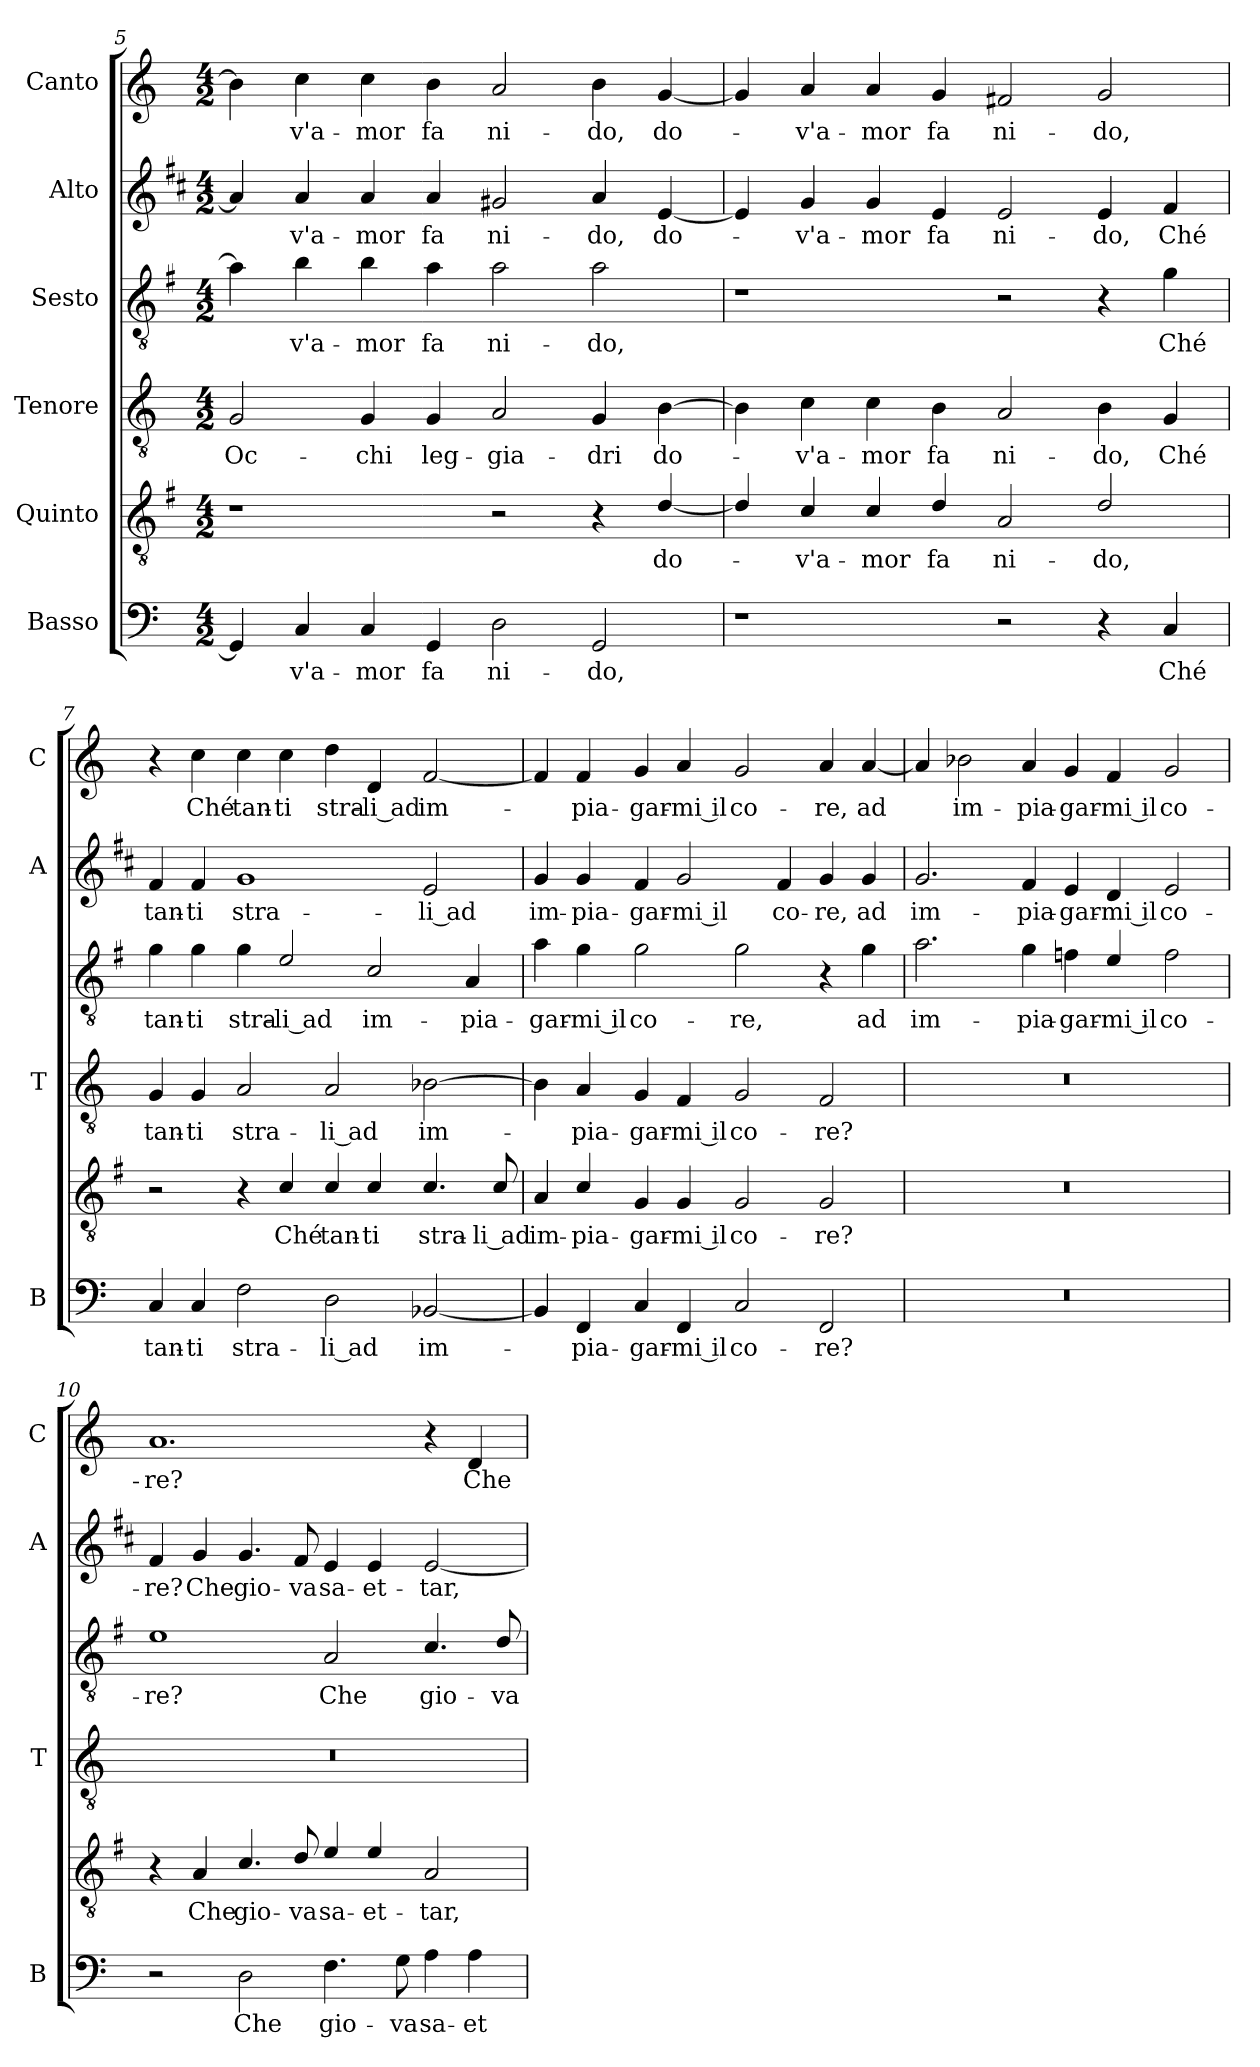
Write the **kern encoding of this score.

**kern	**text	**kern	**text	**kern	**text	**kern	**text	**kern	**text	**kern	**text
*part6	*part6	*part5	*part5	*part4	*part4	*part3	*part3	*part2	*part2	*part1	*part1
*staff6	*staff6	*staff5	*staff5	*staff4	*staff4	*staff3	*staff3	*staff2	*staff2	*staff1	*staff1
*I"Basso	*	*I"Quinto	*	*I"Tenore	*	*I"Sesto	*	*I"Alto	*	*I"Canto	*
*I'B	*	*	*	*I'T	*	*	*	*I'A	*	*I'C	*
!!LO:LB:g=z
*clefF4	*	*clefGv2	*	*clefGv2	*	*clefGv2	*	*clefG2	*	*clefG2	*
*	*	*ITrd4c7	*	*	*	*ITrd4c7	*	*ITrd1c2	*	*	*
*k[]	*	*k[]	*	*k[]	*	*k[]	*	*k[]	*	*k[]	*
*C:	*	*C:	*	*C:	*	*C:	*	*C:	*	*C:	*
*M4/2	*	*M4/2	*	*M4/2	*	*M4/2	*	*M4/2	*	*M4/2	*
=5	=5	=5	=5	=5	=5	=5	=5	=5	=5	=5	=5
!	!	!	!	!	!LO:LY:b	!	!	!	!	!	!
4GG/]	.	1r	.	2G/	Oc-	4d\]	.	4g/]	.	4b\]	.
!	!LO:LY:b	!	!	!	!	!	!LO:LY:b	!	!LO:LY:b	!	!LO:LY:b
4C/	-v'a-	.	.	.	.	4e\	-v'a-	4g/	-v'a-	4cc\	-v'a-
!	!LO:LY:b	!	!	!	!LO:LY:b	!	!LO:LY:b	!	!LO:LY:b	!	!LO:LY:b
4C/	-mor	.	.	4G/	-chi	4e\	-mor	4g/	-mor	4cc\	-mor
!	!LO:LY:b	!	!	!	!LO:LY:b	!	!LO:LY:b	!	!LO:LY:b	!	!LO:LY:b
4GG/	fa	.	.	4G/	leg-	4d\	fa	4g/	fa	4b\	fa
!	!LO:LY:b	!	!	!	!LO:LY:b	!	!LO:LY:b	!	!LO:LY:b	!	!LO:LY:b
2D\	ni-	2r	.	2A/	-gia-	2d\	ni-	2f#X/	ni-	2a/	ni-
!	!LO:LY:b	!	!	!	!LO:LY:b	!	!LO:LY:b	!	!LO:LY:b	!	!LO:LY:b
2GG/	-do,	4r	.	4G/	-dri	2d\	-do,	4g/	-do,	4b\	-do,
!	!	!	!LO:LY:b	!	!LO:LY:b	!	!	!	!LO:LY:b	!	!LO:LY:b
.	.	[4G/	do-	[4B\	do-	.	.	[4d/	do-	[4g/	do-
=6	=6	=6	=6	=6	=6	=6	=6	=6	=6	=6	=6
1r	.	4G/]	.	4B\]	.	1r	.	4d/]	.	4g/]	.
!	!	!	!LO:LY:b	!	!LO:LY:b	!	!	!	!LO:LY:b	!	!LO:LY:b
.	.	4F/	-v'a-	4c\	-v'a-	.	.	4f/	-v'a-	4a/	-v'a-
!	!	!	!LO:LY:b	!	!LO:LY:b	!	!	!	!LO:LY:b	!	!LO:LY:b
.	.	4F/	-mor	4c\	-mor	.	.	4f/	-mor	4a/	-mor
!	!	!	!LO:LY:b	!	!LO:LY:b	!	!	!	!LO:LY:b	!	!LO:LY:b
.	.	4G/	fa	4B\	fa	.	.	4d/	fa	4g/	fa
!	!	!	!LO:LY:b	!	!LO:LY:b	!	!	!	!LO:LY:b	!	!LO:LY:b
2r	.	2D/	ni-	2A/	ni-	2r	.	2d/	ni-	2f#X/	ni-
!	!	!	!LO:LY:b	!	!LO:LY:b	!	!	!	!LO:LY:b	!	!LO:LY:b
4r	.	2G/	-do,	4B\	-do,	4r	.	4d/	-do,	2g/	-do,
!	!LO:LY:b	!	!	!	!LO:LY:b	!	!LO:LY:b	!	!LO:LY:b	!	!
4C/	Ché	.	.	4G/	Ché	4c\	Ché	4e/	Ché	.	.
=7	=7	=7	=7	=7	=7	=7	=7	=7	=7	=7	=7
!	!LO:LY:b	!	!	!	!LO:LY:b	!	!LO:LY:b	!	!LO:LY:b	!	!
4C/	tan-	2r	.	4G/	tan-	4c\	tan-	4e/	tan-	4r	.
!	!LO:LY:b	!	!	!	!LO:LY:b	!	!LO:LY:b	!	!LO:LY:b	!	!LO:LY:b
4C/	-ti	.	.	4G/	-ti	4c\	-ti	4e/	-ti	4cc\	Ché
!	!LO:LY:b	!	!	!	!LO:LY:b	!	!LO:LY:b	!	!LO:LY:b	!	!LO:LY:b
2F\	stra-	4r	.	2A/	stra-	4c\	stra-	1f	stra-	4cc\	tan-
!	!	!	!LO:LY:b	!	!	!	!LO:LY:b	!	!	!	!LO:LY:b
.	.	4F/	Ché	.	.	2A/	-li ad	.	.	4cc\	-ti
!	!LO:LY:b	!	!LO:LY:b	!	!LO:LY:b	!	!	!	!	!	!LO:LY:b
2D\	-li ad	4F/	tan-	2A/	-li ad	.	.	.	.	4dd\	stra-
!	!	!	!LO:LY:b	!	!	!	!LO:LY:b	!	!	!	!LO:LY:b
.	.	4F/	-ti	.	.	2F/	im-	.	.	4d/	-li ad
!	!LO:LY:b	!	!LO:LY:b	!	!LO:LY:b	!	!	!	!LO:LY:b	!	!LO:LY:b
[2BB-X/	im-	4.F/	stra-	[2B-X\	im-	.	.	2d/	-li ad	[2f/	im-
!	!	!	!	!	!	!	!LO:LY:b	!	!	!	!
.	.	.	.	.	.	4D/	-pia-	.	.	.	.
!	!	!	!LO:LY:b	!	!	!	!	!	!	!	!
.	.	8F/	-li ad	.	.	.	.	.	.	.	.
=8	=8	=8	=8	=8	=8	=8	=8	=8	=8	=8	=8
!	!	!	!LO:LY:b	!	!	!	!LO:LY:b	!	!LO:LY:b	!	!
4BB-/]	.	4D/	im-	4B-\]	.	4d\	-gar-	4f/	im-	4f/]	.
!	!LO:LY:b	!	!LO:LY:b	!	!LO:LY:b	!	!LO:LY:b	!	!LO:LY:b	!	!LO:LY:b
4FF/	-pia-	4F/	-pia-	4A/	-pia-	4c\	-mi il	4f/	-pia-	4f/	-pia-
!	!LO:LY:b	!	!LO:LY:b	!	!LO:LY:b	!	!LO:LY:b	!	!LO:LY:b	!	!LO:LY:b
4C/	-gar-	4C/	-gar-	4G/	-gar-	2c\	co-	4e/	-gar-	4g/	-gar-
!	!LO:LY:b	!	!LO:LY:b	!	!LO:LY:b	!	!	!	!LO:LY:b	!	!LO:LY:b
4FF/	-mi il	4C/	-mi il	4F/	-mi il	.	.	2f/	-mi il	4a/	-mi il
!	!LO:LY:b	!	!LO:LY:b	!	!LO:LY:b	!	!LO:LY:b	!	!	!	!LO:LY:b
2C/	co-	2C/	co-	2G/	co-	2c\	-re,	.	.	2g/	co-
!	!	!	!	!	!	!	!	!	!LO:LY:b	!	!
.	.	.	.	.	.	.	.	4e/	co-	.	.
!	!LO:LY:b	!	!LO:LY:b	!	!LO:LY:b	!	!	!	!LO:LY:b	!	!LO:LY:b
2FF/	-re?	2C/	-re?	2F/	-re?	4r	.	4f/	-re,	4a/	-re,
!	!	!	!	!	!	!	!LO:LY:b	!	!LO:LY:b	!	!LO:LY:b
.	.	.	.	.	.	4c\	ad	4f/	ad	[4a/	ad
!!LO:PB:g=z
=9	=9	=9	=9	=9	=9	=9	=9	=9	=9	=9	=9
!	!	!	!	!	!	!	!LO:LY:b	!	!LO:LY:b	!	!
0r	.	0r	.	0r	.	2.d\	im-	2.f/	im-	4a/]	.
!	!	!	!	!	!	!	!	!	!	!	!LO:LY:b
.	.	.	.	.	.	.	.	.	.	2b-X\	im-
!	!	!	!	!	!	!	!LO:LY:b	!	!LO:LY:b	!	!LO:LY:b
.	.	.	.	.	.	4c\	-pia-	4e/	-pia-	4a/	-pia-
!	!	!	!	!	!	!	!LO:LY:b	!	!LO:LY:b	!	!LO:LY:b
.	.	.	.	.	.	4B-X\	-gar-	4d/	-gar-	4g/	-gar-
!	!	!	!	!	!	!	!LO:LY:b	!	!LO:LY:b	!	!LO:LY:b
.	.	.	.	.	.	4A/	-mi il	4c/	-mi il	4f/	-mi il
!	!	!	!	!	!	!	!LO:LY:b	!	!LO:LY:b	!	!LO:LY:b
.	.	.	.	.	.	2B-\	co-	2d/	co-	2g/	co-
=10	=10	=10	=10	=10	=10	=10	=10	=10	=10	=10	=10
!	!	!	!	!	!	!	!LO:LY:b	!	!LO:LY:b	!	!LO:LY:b
2r	.	4r	.	0r	.	1A	-re?	4e/	-re?	1.a	-re?
!	!	!	!LO:LY:b	!	!	!	!	!	!LO:LY:b	!	!
.	.	4D/	Che	.	.	.	.	4f/	Che	.	.
!	!LO:LY:b	!	!LO:LY:b	!	!	!	!	!	!LO:LY:b	!	!
2D\	Che	4.F/	gio-	.	.	.	.	4.f/	gio-	.	.
!	!	!	!LO:LY:b	!	!	!	!	!	!LO:LY:b	!	!
.	.	8G/	-va	.	.	.	.	8e/	-va	.	.
!	!LO:LY:b	!	!LO:LY:b	!	!	!	!LO:LY:b	!	!LO:LY:b	!	!
4.F\	gio-	4A/	sa-	.	.	2D/	Che	4d/	sa-	.	.
!	!	!	!LO:LY:b	!	!	!	!	!	!LO:LY:b	!	!
.	.	4A/	-et-	.	.	.	.	4d/	-et-	.	.
!	!LO:LY:b	!	!	!	!	!	!	!	!	!	!
8G\	-va	.	.	.	.	.	.	.	.	.	.
!	!LO:LY:b	!	!LO:LY:b	!	!	!	!LO:LY:b	!	!LO:LY:b	!	!
4A\	sa-	2D/	-tar,	.	.	4.F/	gio-	[2d/	-tar,	4r	.
!	!LO:LY:b	!	!	!	!	!	!	!	!	!	!LO:LY:b
4A\	-et-	.	.	.	.	.	.	.	.	4d/	Che
!	!	!	!	!	!	!	!LO:LY:b	!	!	!	!
.	.	.	.	.	.	8G/	-va	.	.	.	.
=	=	=	=	=	=	=	=	=	=	=	=
*-	*-	*-	*-	*-	*-	*-	*-	*-	*-	*-	*-
